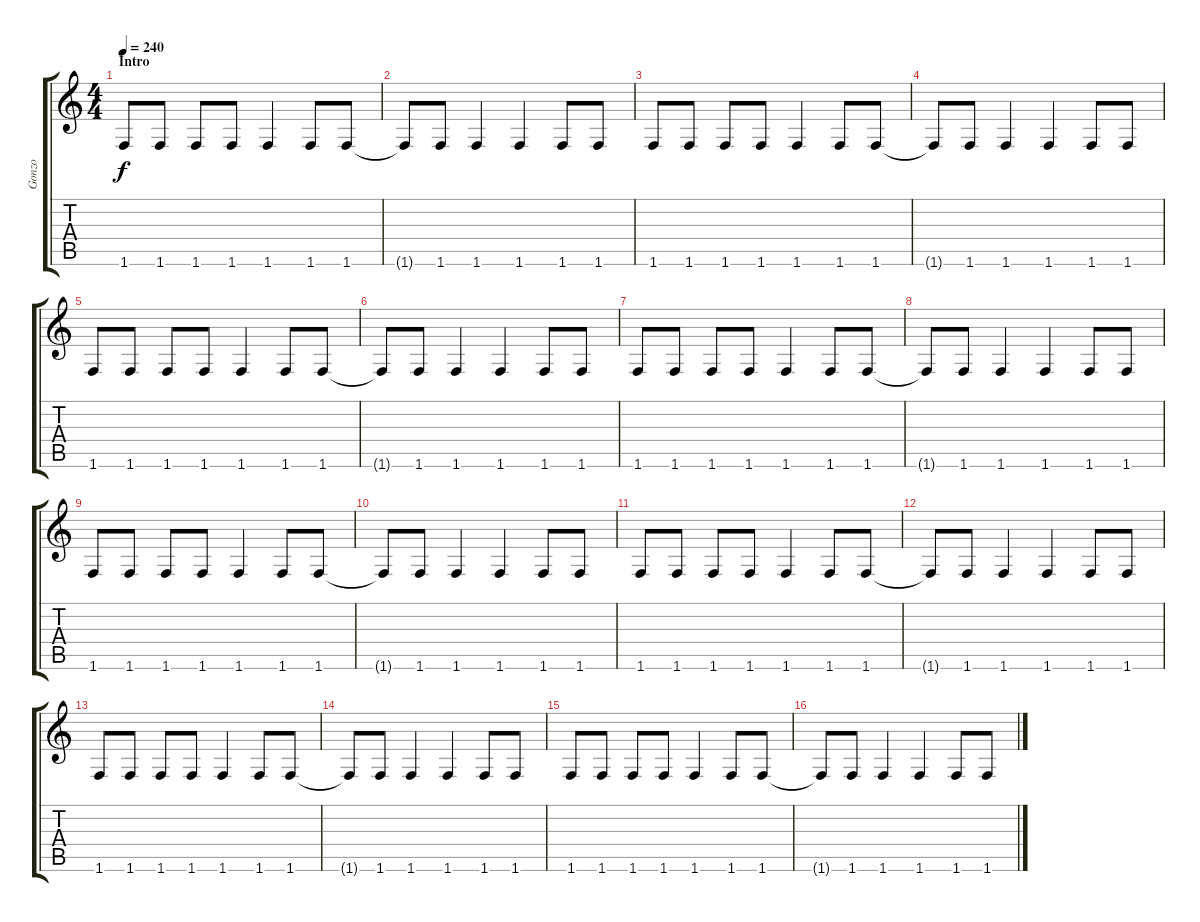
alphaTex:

\track ("Gonzo" "Gonzo") {instrument distortionguitar}
\staff {score tabs}
\tuning (E4 B3 G3 D3 A2 E2) {hide}
\ts (4 4)
\section ("" "Intro")
\tempo 240
\clef g2
\ks c
1.6.8{dy f volume 11 instrument distortionguitar} 1.6.8 1.6.8 1.6.8 1.6.4 1.6.8 1.6.8 |
1.6{t}.8 1.6.8 1.6.4 1.6.4 1.6.8 1.6.8 |
1.6.8 1.6.8 1.6.8 1.6.8 1.6.4 1.6.8 1.6.8 |
1.6{t}.8 1.6.8 1.6.4 1.6.4 1.6.8 1.6.8 |
1.6.8 1.6.8 1.6.8 1.6.8 1.6.4 1.6.8 1.6.8 |
1.6{t}.8 1.6.8 1.6.4 1.6.4 1.6.8 1.6.8 |
1.6.8 1.6.8 1.6.8 1.6.8 1.6.4 1.6.8 1.6.8 |
1.6{t}.8 1.6.8 1.6.4 1.6.4 1.6.8 1.6.8 |
1.6.8 1.6.8 1.6.8 1.6.8 1.6.4 1.6.8 1.6.8 |
1.6{t}.8 1.6.8 1.6.4 1.6.4 1.6.8 1.6.8 |
1.6.8 1.6.8 1.6.8 1.6.8 1.6.4 1.6.8 1.6.8 |
1.6{t}.8 1.6.8 1.6.4 1.6.4 1.6.8 1.6.8 |
1.6.8 1.6.8 1.6.8 1.6.8 1.6.4 1.6.8 1.6.8 |
1.6{t}.8 1.6.8 1.6.4 1.6.4 1.6.8 1.6.8 |
1.6.8 1.6.8 1.6.8 1.6.8 1.6.4 1.6.8 1.6.8 |
1.6{t}.8 1.6.8 1.6.4 1.6.4 1.6.8 1.6.8
